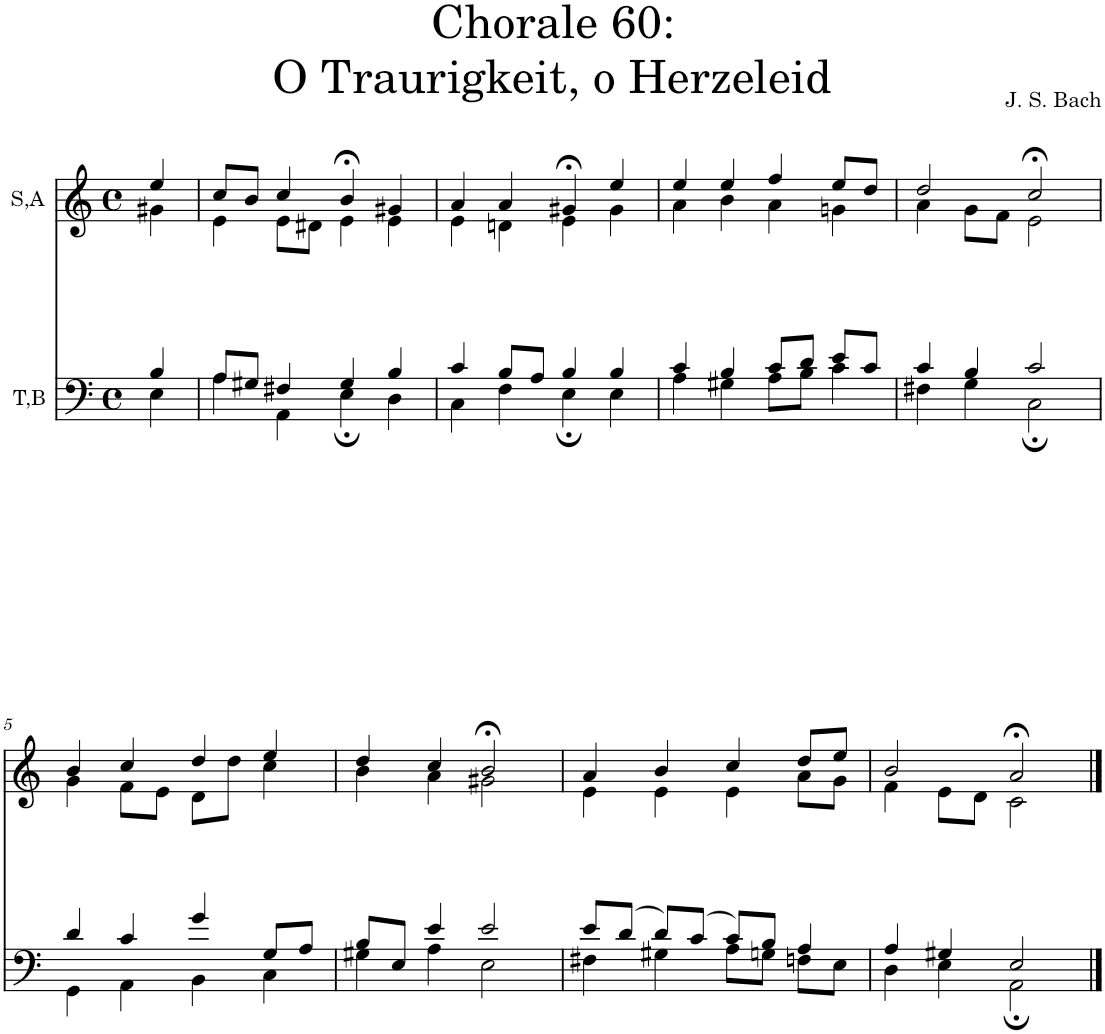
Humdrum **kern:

**kern	**kern
*part2	*part1
*staff2	*staff1
*I"T,B	*I"S,A
*clefF4	*clefG2
*k[]	*k[]
*M4/4	*M4/4
*met(c)	*met(c)
=	=
*^	*^
4B/	4E\	4ee/	4g#X\
=1	=1	=1	=1
8A/L	4A\	8cc/L	4e\
8G#X/J	.	8b/J	.
4F#X/	4AA\	4cc/	8e\L
.	.	.	8d#X\J
4G#/	4E;\	4b;</	4e\
4B/	4D\	4g#X/	4e\
=2	=2	=2	=2
4c/	4C\	4a/	4e\
8B/L	4F\	4a/	4dn\
8A/J	.	.	.
4B/	4E;\	4g#X;</	4e\
4B/	4E\	4ee/	4g#\
=3	=3	=3	=3
4c/	4A\	4ee/	4a\
4B/	4G#X\	4ee/	4b\
8c/L	8A\L	4ff/	4a\
8d/J	8B\J	.	.
8e/L	4c\	8ee/L	4gn\
8c/J	.	8dd/J	.
=4	=4	=4	=4
4c/	4F#X\	2dd/	4a\
4B/	4G\	.	8g\L
.	.	.	8f\J
2c/	2C;\	2cc;</	2e\
!!LO:LB:g=z	!!
=5	=5	=5	=5
4d/	4GG\	4b/	4g\
4c/	4AA\	4cc/	8f\L
.	.	.	8e\J
4g/	4BB\	4dd/	8d\L
.	.	.	8dd\J
8G/L	4C\	4ee/	4cc\
8A/J	.	.	.
=6	=6	=6	=6
8B/L	4G#X\	4dd/	4b\
8E/J	.	.	.
4e/	4A\	4cc/	4a\
2e/	2E\	2b;</	2g#X\
=7	=7	=7	=7
8e/L	4F#X\	4a/	4e\
(>8d/J	.	.	.
8d/L)	4G#X\	4b/	4e\
(>8c/J	.	.	.
8c/L)	8A\L	4cc/	4e\
8B/J	8Gn\J	.	.
4A/	8Fn\L	8dd/L	8a\L
.	8E\J	8ee/J	8g\J
=8	=8	=8	=8
4A/	4D\	2b/	4f\
4G#X/	4E\	.	8e\L
.	.	.	8d\J
2E/	2AA;\	2a;</	2c\
*v	*v	*	*
*	*v	*v
==	==
*-	*-
